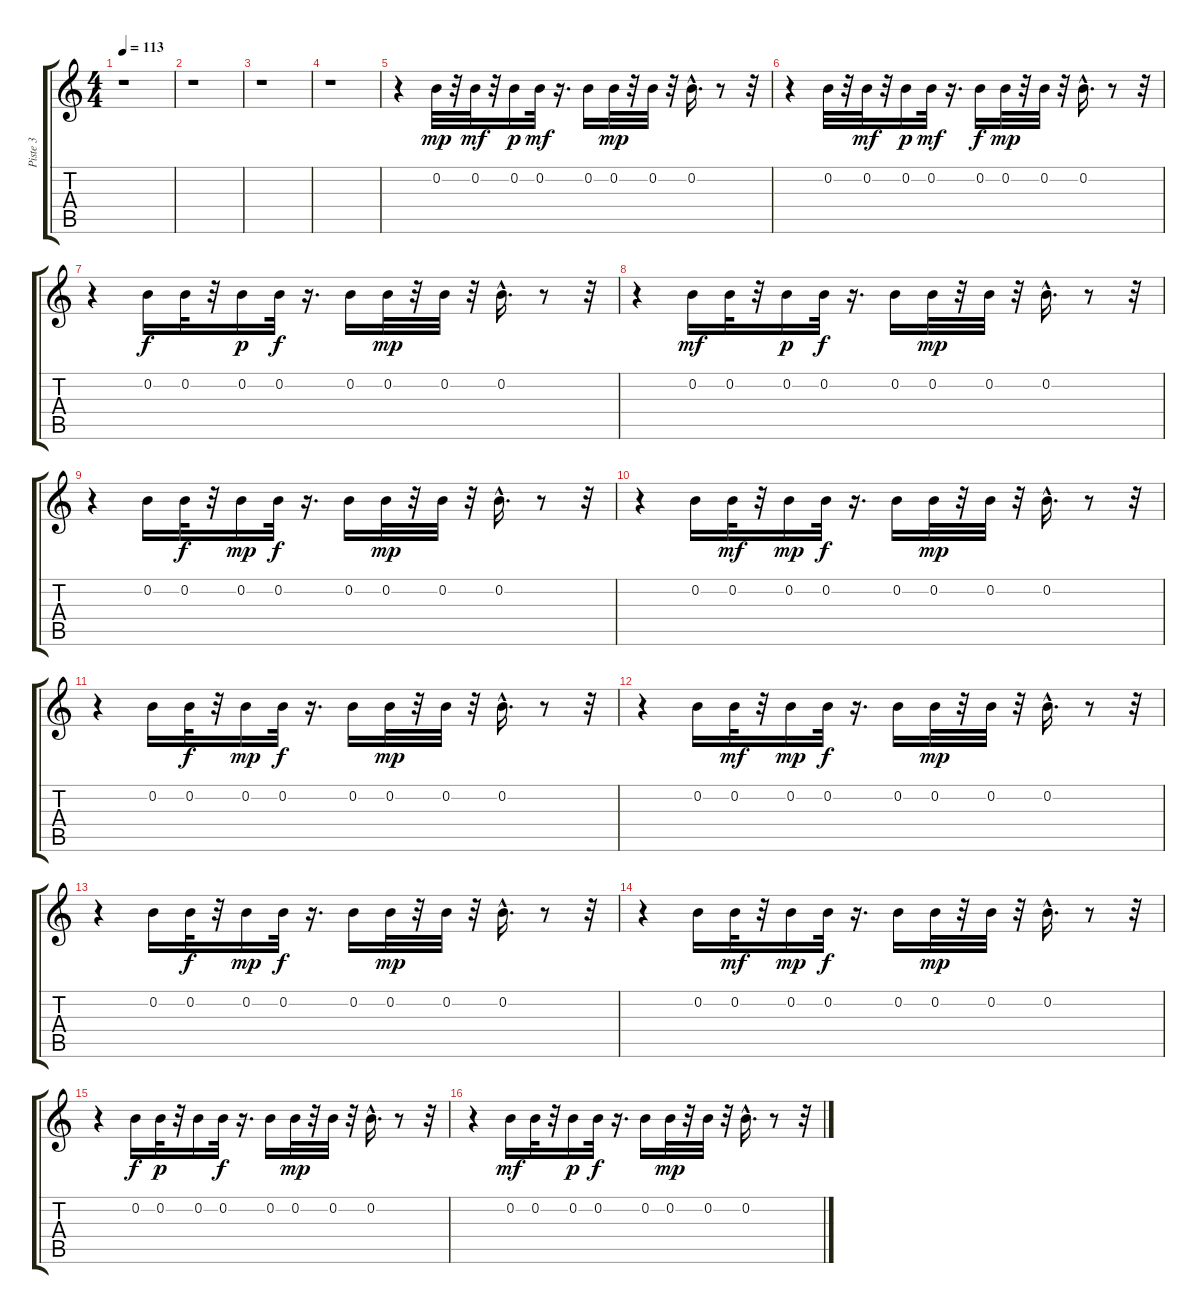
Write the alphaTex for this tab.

\track ("Piste 3" "Piste 3") {instrument electricguitarmuted}
\staff {score tabs}
\tuning (E4 B3 G3 D3 A2 E2) {hide}
\ts (4 4)
\tempo 113
\clef g2
\ks c
r.1{dy mp instrument electricguitarmuted} |
r.1 |
r.1 |
r.1 |
r.4 0.2.32 r.32 0.2.32{dy mf} r.32 0.2.16{dy p} 0.2.32{dy mf} r.16{d} 0.2.16 0.2.32{dy mp} r.32 0.2.32 r.32 0.2{hac}.16{d} r.8 r.32 |
r.4 0.2.32 r.32 0.2.32{dy mf} r.32 0.2.16{dy p} 0.2.32{dy mf} r.16{d} 0.2.16{dy f} 0.2.32{dy mp} r.32 0.2.32 r.32 0.2{hac}.16{d} r.8 r.32 |
r.4 0.2.16{dy f} 0.2.32 r.32 0.2.16{dy p} 0.2.32{dy f} r.16{d} 0.2.16 0.2.32{dy mp} r.32 0.2.32 r.32 0.2{hac}.16{d} r.8 r.32 |
r.4 0.2.16{dy mf} 0.2.32 r.32 0.2.16{dy p} 0.2.32{dy f} r.16{d} 0.2.16 0.2.32{dy mp} r.32 0.2.32 r.32 0.2{hac}.16{d} r.8 r.32 |
r.4 0.2.16 0.2.32{dy f} r.32 0.2.16{dy mp} 0.2.32{dy f} r.16{d} 0.2.16 0.2.32{dy mp} r.32 0.2.32 r.32 0.2{hac}.16{d} r.8 r.32 |
r.4 0.2.16 0.2.32{dy mf} r.32 0.2.16{dy mp} 0.2.32{dy f} r.16{d} 0.2.16 0.2.32{dy mp} r.32 0.2.32 r.32 0.2{hac}.16{d} r.8 r.32 |
r.4 0.2.16 0.2.32{dy f} r.32 0.2.16{dy mp} 0.2.32{dy f} r.16{d} 0.2.16 0.2.32{dy mp} r.32 0.2.32 r.32 0.2{hac}.16{d} r.8 r.32 |
r.4 0.2.16 0.2.32{dy mf} r.32 0.2.16{dy mp} 0.2.32{dy f} r.16{d} 0.2.16 0.2.32{dy mp} r.32 0.2.32 r.32 0.2{hac}.16{d} r.8 r.32 |
r.4 0.2.16 0.2.32{dy f} r.32 0.2.16{dy mp} 0.2.32{dy f} r.16{d} 0.2.16 0.2.32{dy mp} r.32 0.2.32 r.32 0.2{hac}.16{d} r.8 r.32 |
r.4 0.2.16 0.2.32{dy mf} r.32 0.2.16{dy mp} 0.2.32{dy f} r.16{d} 0.2.16 0.2.32{dy mp} r.32 0.2.32 r.32 0.2{hac}.16{d} r.8 r.32 |
r.4 0.2.16{dy f} 0.2.32{dy p} r.32 0.2.16 0.2.32{dy f} r.16{d} 0.2.16 0.2.32{dy mp} r.32 0.2.32 r.32 0.2{hac}.16{d} r.8 r.32 |
r.4 0.2.16{dy mf} 0.2.32 r.32 0.2.16{dy p} 0.2.32{dy f} r.16{d} 0.2.16 0.2.32{dy mp} r.32 0.2.32 r.32 0.2{hac}.16{d} r.8 r.32
